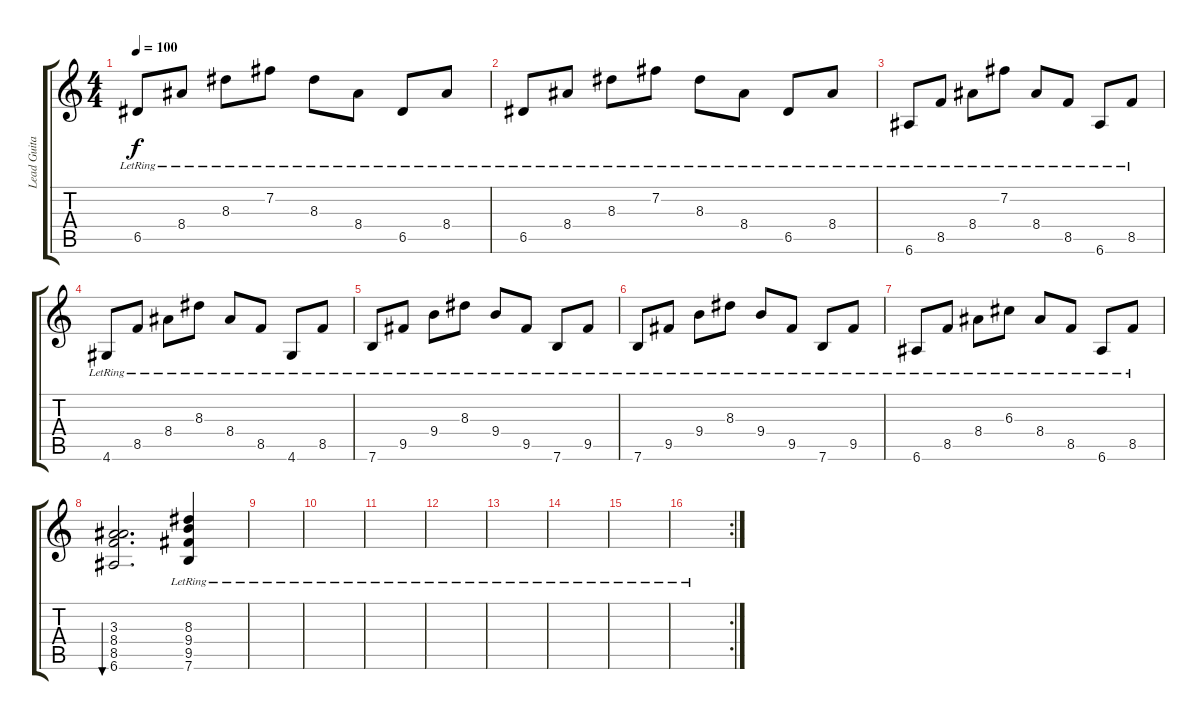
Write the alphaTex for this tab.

\track ("Lead Guitar (Clean)" "Lead Guita") {instrument electricguitarclean}
\staff {score tabs}
\tuning (E4 B3 G3 D3 A2 E2) {hide}
\ts (4 4)
\tempo 100
\clef g2
\ks c
6.5{lr}.8{dy f} 8.4{lr}.8 8.3{lr}.8 7.2{lr}.8 8.3{lr}.8 8.4{lr}.8 6.5{lr}.8 8.4{lr}.8 |
6.5{lr}.8 8.4{lr}.8 8.3{lr}.8 7.2{lr}.8 8.3{lr}.8 8.4{lr}.8 6.5{lr}.8 8.4{lr}.8 |
6.6{lr}.8 8.5{lr}.8 8.4{lr}.8 7.2{lr}.8 8.4{lr}.8 8.5{lr}.8 6.6{lr}.8 8.5{lr}.8 |
4.6{lr}.8 8.5{lr}.8 8.4{lr}.8 8.3{lr}.8 8.4{lr}.8 8.5{lr}.8 4.6{lr}.8 8.5{lr}.8 |
7.6{lr}.8 9.5{lr}.8 9.4{lr}.8 8.3{lr}.8 9.4{lr}.8 9.5{lr}.8 7.6{lr}.8 9.5{lr}.8 |
7.6{lr}.8 9.5{lr}.8 9.4{lr}.8 8.3{lr}.8 9.4{lr}.8 9.5{lr}.8 7.6{lr}.8 9.5{lr}.8 |
6.6{lr}.8 8.5{lr}.8 8.4{lr}.8 6.3{lr}.8 8.4{lr}.8 8.5{lr}.8 6.6{lr}.8 8.5{lr}.8 |
(3.3 8.4 8.5 6.6).2{d bu 120} (8.3{lr} 9.4{lr} 9.5{lr} 7.6{lr}).4 |
|
|
|
|
|
|
|
\rc 2
